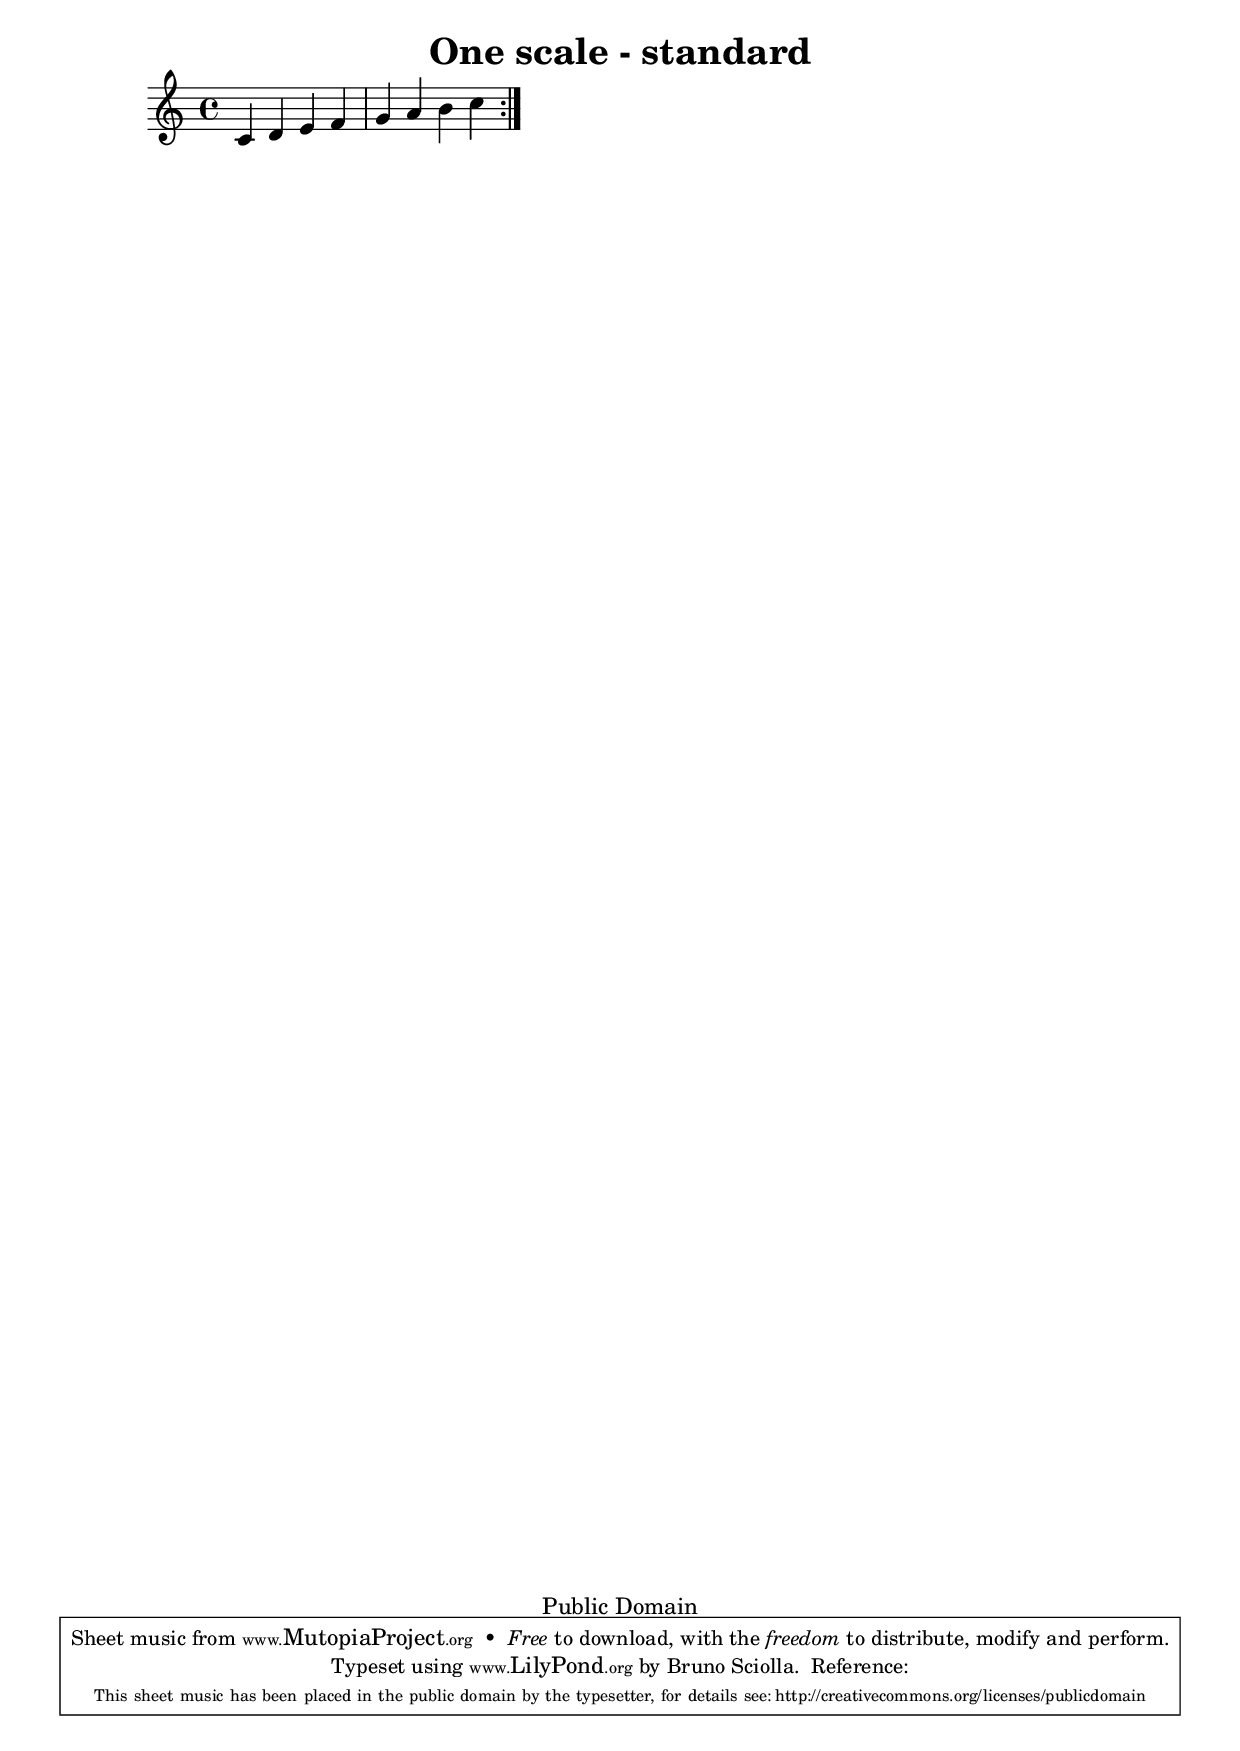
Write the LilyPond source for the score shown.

%/usr/bin/python

\header {
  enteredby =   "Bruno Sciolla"
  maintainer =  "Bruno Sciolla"
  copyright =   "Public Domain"
  filename =  ""
  title =   "One scale - standard"
  opus =  ""
  composer =  ""
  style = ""
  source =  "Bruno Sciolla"

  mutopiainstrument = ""
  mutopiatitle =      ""
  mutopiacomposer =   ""
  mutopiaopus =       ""
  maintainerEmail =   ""

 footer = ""
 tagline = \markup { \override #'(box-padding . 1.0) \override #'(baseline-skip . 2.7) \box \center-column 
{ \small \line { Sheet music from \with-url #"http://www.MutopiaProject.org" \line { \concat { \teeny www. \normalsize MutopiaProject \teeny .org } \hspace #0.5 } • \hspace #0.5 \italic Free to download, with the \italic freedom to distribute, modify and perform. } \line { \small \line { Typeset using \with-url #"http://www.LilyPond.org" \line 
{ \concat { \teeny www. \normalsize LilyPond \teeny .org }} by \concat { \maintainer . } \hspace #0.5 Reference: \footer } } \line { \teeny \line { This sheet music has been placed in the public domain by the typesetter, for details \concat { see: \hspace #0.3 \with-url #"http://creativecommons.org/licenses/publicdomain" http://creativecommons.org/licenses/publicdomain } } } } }
}

\version "2.18.2"

voiceone =   {
  
  \time 4/4
  \clef "treble"
 
  \repeat "volta" 2 {
c'4 d'4 e'4 f'4 | g'4 a'4 b'4 c''4 |
  }
}

\score {

  \context PianoStaff << 
    \context Staff = "one" <<
       \voiceone
    >>
  >>

  \layout{}
  \midi {}
}
